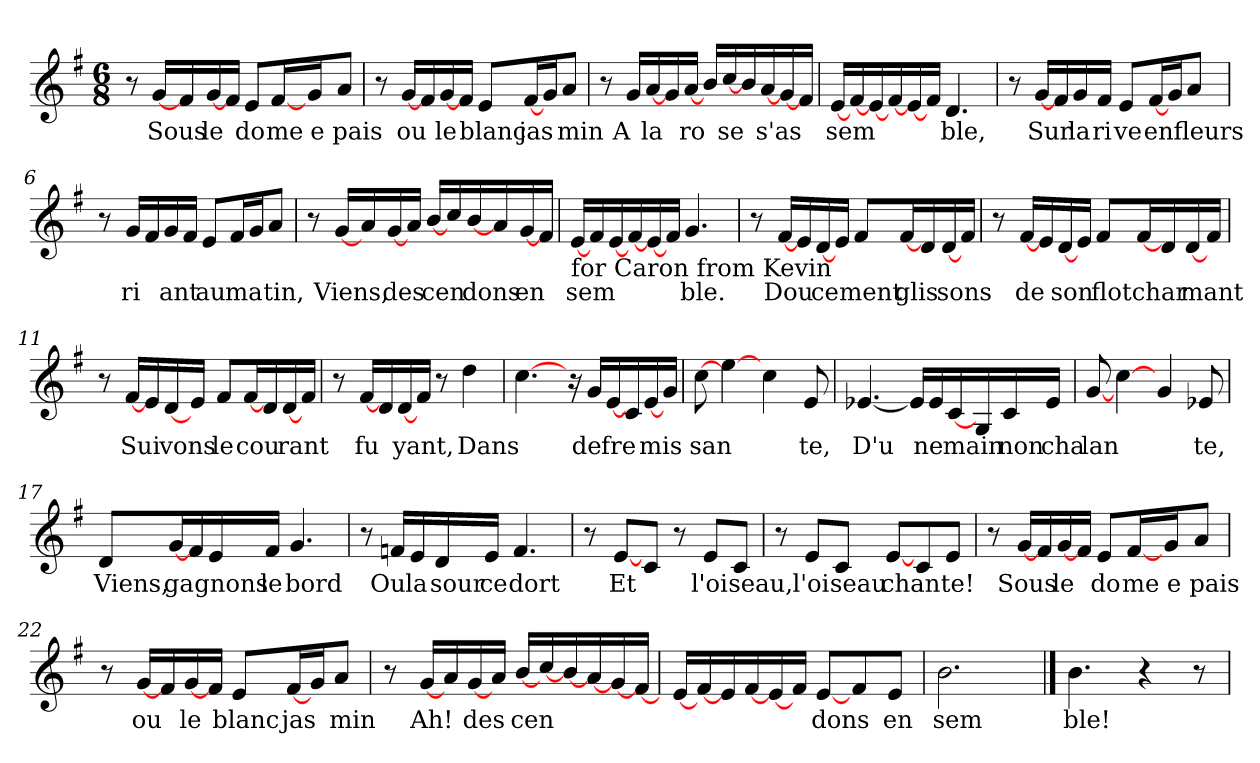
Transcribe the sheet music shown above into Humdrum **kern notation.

**kern	**text
*part1	*part1
*staff1	*staff1
*clefG2	*
*k[f#]	*
*G:	*
*M6/8	*
=1	=1
8r	.
[16g/LL	Sous
16f#/	.
[16g/	le
16f#/JJ	.
8e/L	do
[16f#/L	me
16g/J	e
8a/J	pais
=2	=2
8r	.
[16g/LL	ou
16f#/	.
[16g/	le
16f#/JJ	.
8e/L	blanc
[16f#/L	jas
16g/J	.
8a/J	min
!!LO:LB:g=z
=3	=3
8r	.
16g/LL	A
[16a/	la
16g/	.
[16a/JJ	ro
16b/LL	.
[16cc/	se
16b/	.
[16a/	s'as
[16g/	.
16f#/JJ	.
=4	=4
[16e/LL	sem
[16f#/	.
[16e/	.
[16f#/	.
[16e/	.
16f#/JJ	.
4.d/	ble,
=5	=5
8r	.
[16g/LL	Sur
16f#/	.
16g/	la
16f#/JJ	ri
8e/L	ve
[16f#/L	en
16g/J	.
8a/J	fleurs
!!LO:LB:g=z
=6	=6
8r	.
16g/LL	ri
16f#/	.
16g/	ant
16f#/JJ	.
8e/L	au
16f#/L	ma
16g/J	.
8a/J	tin,
=7	=7
8r	.
[16g/LL	Viens,
16a/	.
[16g/	des
16a/JJ	.
[16b/LL	cen
16cc/	.
[16b/	dons
16a/	.
[16g/	en
16f#/JJ	.
=8	=8
!LO:TX:b:t=for Caron from Kevin	!
[16e/LL	sem
16f#/	.
[16e/	.
[16f#/	.
[16e/	.
16f#/JJ	.
4.g/	ble.
!!LO:LB:g=z
=9	=9
8r	.
[16f#/LL	Dou
16e/	.
[16d/	ce
16e/JJ	.
8f#/L	ment
[16f#/L	glis
16d/	.
[16d/	sons
16f#/JJ	.
=10	=10
8r	.
[16f#/LL	de
16e/	.
[16d/	son
16e/JJ	.
8f#/L	flot
[16f#/L	char
16d/	.
[16d/	mant
16f#/JJ	.
!!LO:LB:g=z
=11	=11
8r	.
[16f#/LL	Sui
16e/	.
[16d/	vons
16e/JJ	.
8f#/L	le
[16f#/L	cou
16d/	.
[16d/	rant
16f#/JJ	.
=12	=12
8r	.
[16f#/LL	fu
16d/	.
[16d/	yant,
16f#/JJ	.
8r	.
4dd\	Dans
=13	=13
[4.cc\	.
16r	.
16g/LL	de
[16e/	fre
16c/	.
[16e/	mis
16g/JJ	.
!!LO:LB:g=z
=14	=14
[8cc\	san
[4ee\	.
4cc\	.
8e/	te,
=15	=15
[4.e-X/	D'u
16e-/LL]	.
16e-/	ne
[16c/	main
16G/	.
16c/	non
16e-/JJ	cha
=16	=16
[8g/	lan
[4cc\	.
4g/	.
8e-X/	te,
=17	=17
8d/L	Viens,
[16g/L	ga
16f#/	.
16e/	gnons
16f#/JJ	le
4.g/	bord
!!LO:LB:g=z
=18	=18
8r	.
16fn/LL	Ou
16e/	la
16d/	sour
16e/JJ	ce
4.f/	dort
=19	=19
8r	.
[8e/L	Et
8c/J	.
8r	.
8e/L	l'oi
8c/J	seau,
=20	=20
8r	.
8e/L	l'oi
8c/J	seau
[8e/L	chan
8c/	.
8e/J	te!
=21	=21
8r	.
[16g/LL	Sous
16f#/	.
[16g/	le
16f#/JJ	.
8e/L	do
[16f#/L	me
16g/J	e
8a/J	pais
!!LO:LB:g=z
=22	=22
8r	.
[16g/LL	ou
16f#/	.
[16g/	le
16f#/JJ	.
8e/L	blanc
[16f#/L	jas
16g/J	.
8a/J	min
=23	=23
8r	.
[16g/LL	Ah!
16a/	.
[16g/	des
16a/JJ	.
[16b/LL	cen
[16cc/	.
[16b/	.
[16a/	.
[16g/	.
[16f#/JJ	.
!!LO:LB:g=z
=24	=24
[16e/LL	.
[16f#/	.
16e/	.
[16f#/	.
[16e/	.
16f#/JJ	.
[8e/L	dons
8f#/	.
8e/J	en
=25	=25
2.b\	sem
==26	==26
4.b\	ble!
4r	.
8r	.
=	=
*-	*-
